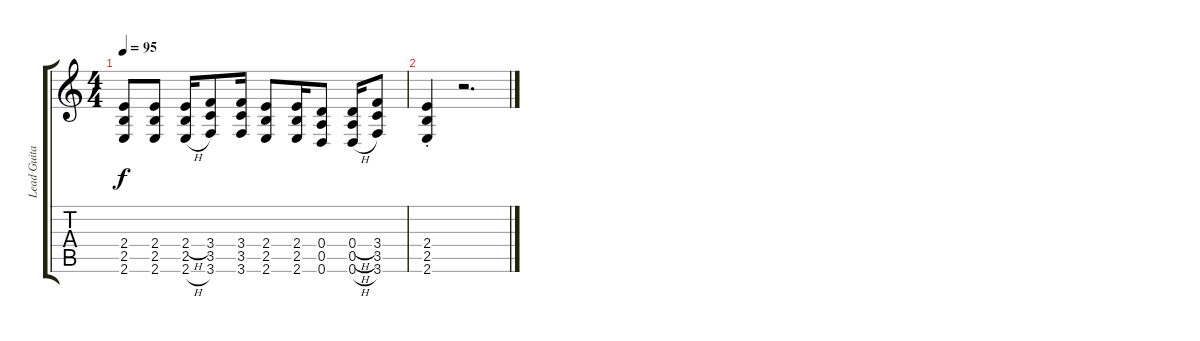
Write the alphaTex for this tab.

\track ("Lead Guitar - Brad Delson" "Lead Guita") {instrument overdrivenguitar}
\staff {score tabs}
\tuning (E4 B3 G3 D3 A2 D2) {hide}
\ts (4 4)
\tempo 95
\clef g2
\ks c
(2.4 2.5 2.6).8{dy f} (2.4 2.5 2.6).8 (2.4{h} 2.5 2.6{h}).16 (3.4 3.5 3.6).8 (3.4 3.5 3.6).16 (2.4 2.5 2.6).8 (2.4 2.5 2.6).16 (0.4 0.5 0.6).8 (0.4{h} 0.5{h} 0.6{h}).16 (3.4 3.5 3.6).8 |
(2.4{st} 2.5{st} 2.6{st}).4 r.2{d}
